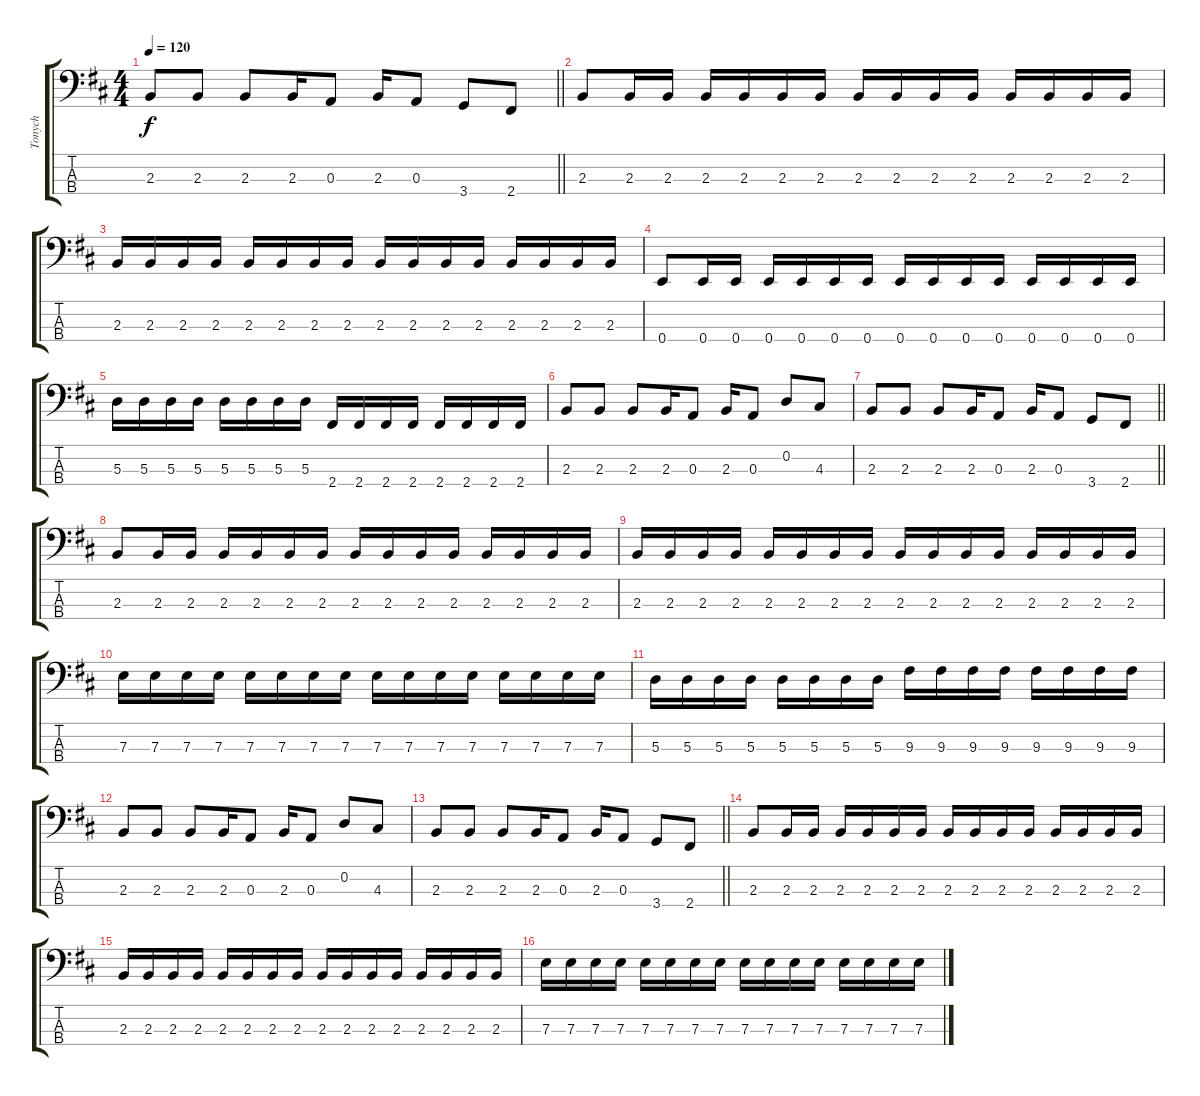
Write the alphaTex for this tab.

\track ("Tonych" "Tonych") {instrument electricbassfinger}
\staff {score tabs}
\tuning (G2 D2 A1 E1) {hide}
\ts (4 4)
\tempo 120
\clef f4
\barLineRight lightlight
\ks bminor
2.3.8{dy f} 2.3.8 2.3.8 2.3.16 0.3.8 2.3.16 0.3.8 3.4.8 2.4.8 |
2.3.8 2.3.16 2.3.16 2.3.16 2.3.16 2.3.16 2.3.16 2.3.16 2.3.16 2.3.16 2.3.16 2.3.16 2.3.16 2.3.16 2.3.16 |
2.3.16 2.3.16 2.3.16 2.3.16 2.3.16 2.3.16 2.3.16 2.3.16 2.3.16 2.3.16 2.3.16 2.3.16 2.3.16 2.3.16 2.3.16 2.3.16 |
0.4.8 0.4.16 0.4.16 0.4.16 0.4.16 0.4.16 0.4.16 0.4.16 0.4.16 0.4.16 0.4.16 0.4.16 0.4.16 0.4.16 0.4.16 |
5.3.16 5.3.16 5.3.16 5.3.16 5.3.16 5.3.16 5.3.16 5.3.16 2.4.16 2.4.16 2.4.16 2.4.16 2.4.16 2.4.16 2.4.16 2.4.16 |
2.3.8 2.3.8 2.3.8 2.3.16 0.3.8 2.3.16 0.3.8 0.2.8 4.3.8 |
\barLineRight lightlight
2.3.8 2.3.8 2.3.8 2.3.16 0.3.8 2.3.16 0.3.8 3.4.8 2.4.8 |
2.3.8 2.3.16 2.3.16 2.3.16 2.3.16 2.3.16 2.3.16 2.3.16 2.3.16 2.3.16 2.3.16 2.3.16 2.3.16 2.3.16 2.3.16 |
2.3.16 2.3.16 2.3.16 2.3.16 2.3.16 2.3.16 2.3.16 2.3.16 2.3.16 2.3.16 2.3.16 2.3.16 2.3.16 2.3.16 2.3.16 2.3.16 |
7.3.16 7.3.16 7.3.16 7.3.16 7.3.16 7.3.16 7.3.16 7.3.16 7.3.16 7.3.16 7.3.16 7.3.16 7.3.16 7.3.16 7.3.16 7.3.16 |
5.3.16 5.3.16 5.3.16 5.3.16 5.3.16 5.3.16 5.3.16 5.3.16 9.3.16 9.3.16 9.3.16 9.3.16 9.3.16 9.3.16 9.3.16 9.3.16 |
2.3.8 2.3.8 2.3.8 2.3.16 0.3.8 2.3.16 0.3.8 0.2.8 4.3.8 |
\barLineRight lightlight
2.3.8 2.3.8 2.3.8 2.3.16 0.3.8 2.3.16 0.3.8 3.4.8 2.4.8 |
2.3.8 2.3.16 2.3.16 2.3.16 2.3.16 2.3.16 2.3.16 2.3.16 2.3.16 2.3.16 2.3.16 2.3.16 2.3.16 2.3.16 2.3.16 |
2.3.16 2.3.16 2.3.16 2.3.16 2.3.16 2.3.16 2.3.16 2.3.16 2.3.16 2.3.16 2.3.16 2.3.16 2.3.16 2.3.16 2.3.16 2.3.16 |
7.3.16 7.3.16 7.3.16 7.3.16 7.3.16 7.3.16 7.3.16 7.3.16 7.3.16 7.3.16 7.3.16 7.3.16 7.3.16 7.3.16 7.3.16 7.3.16
